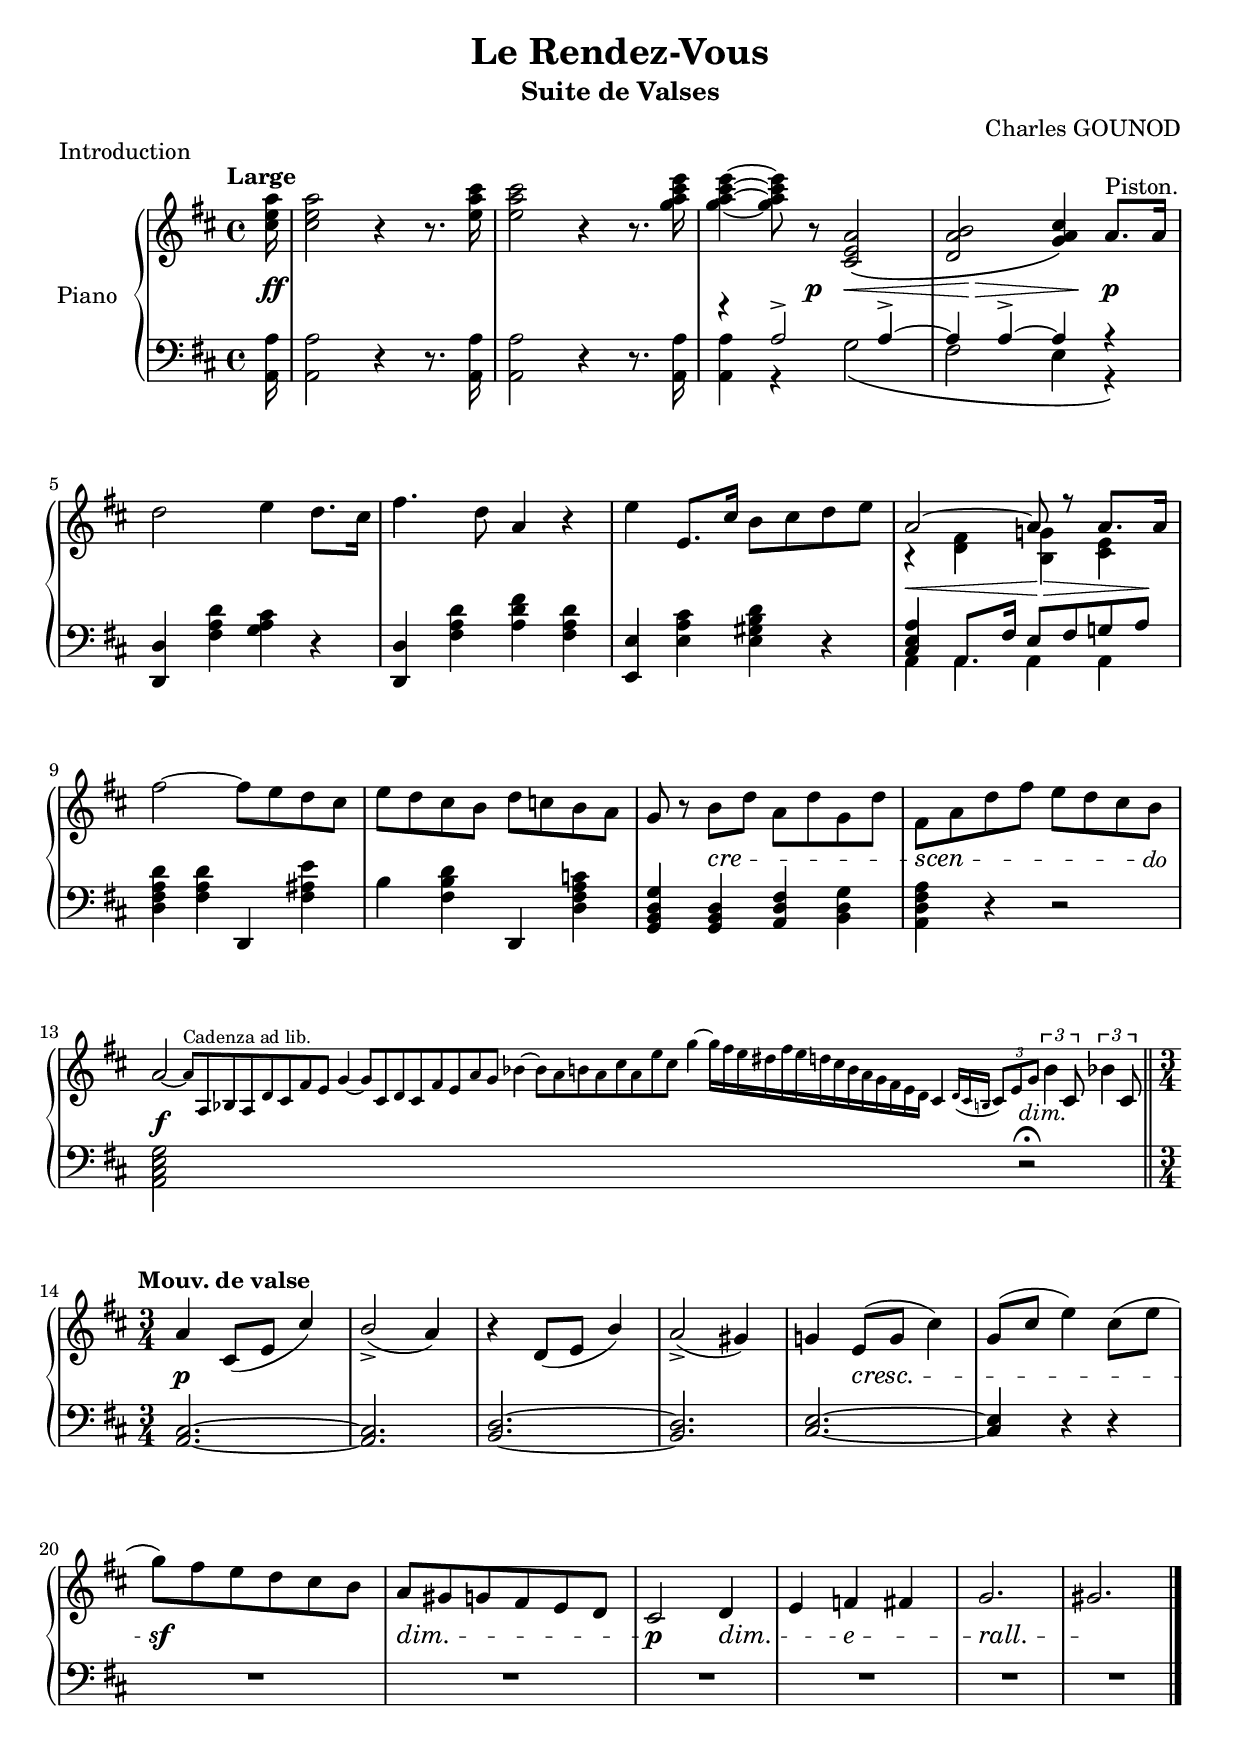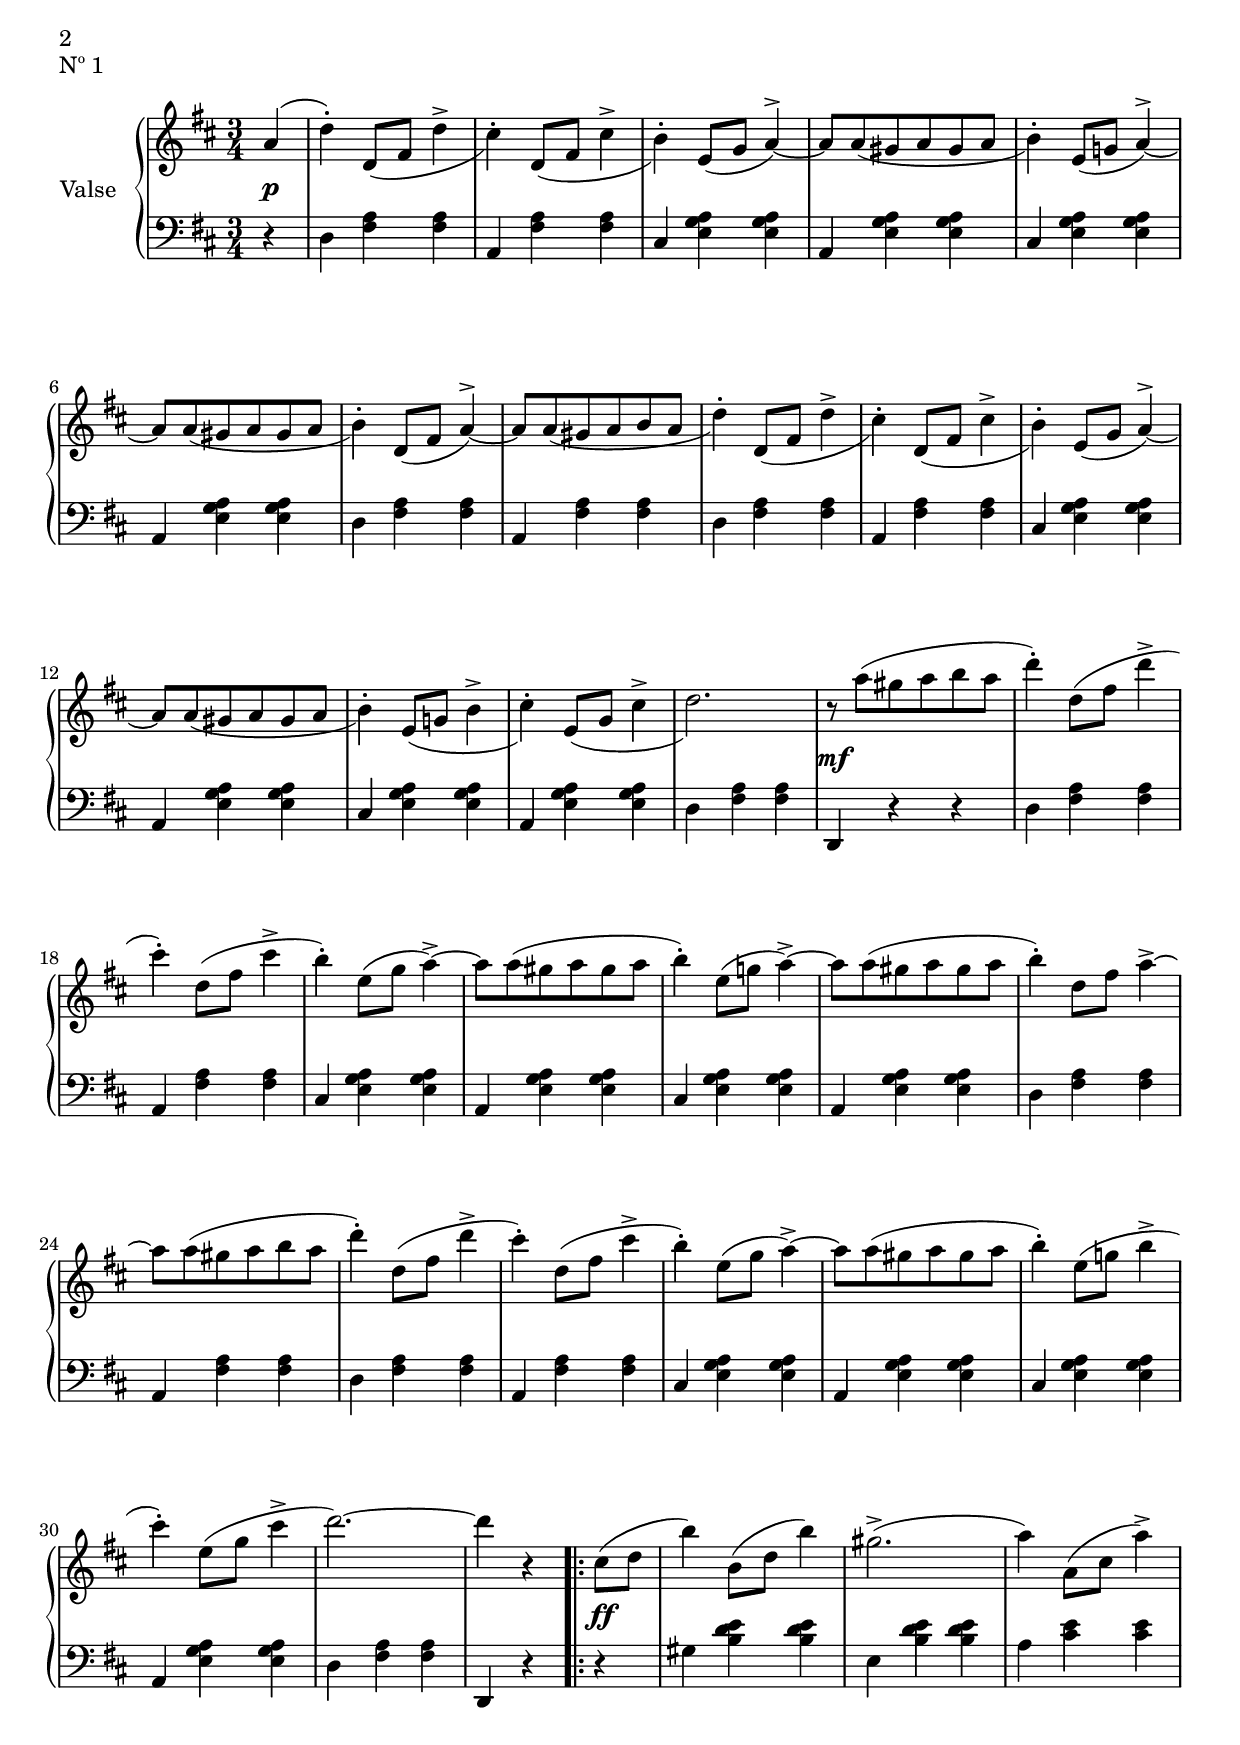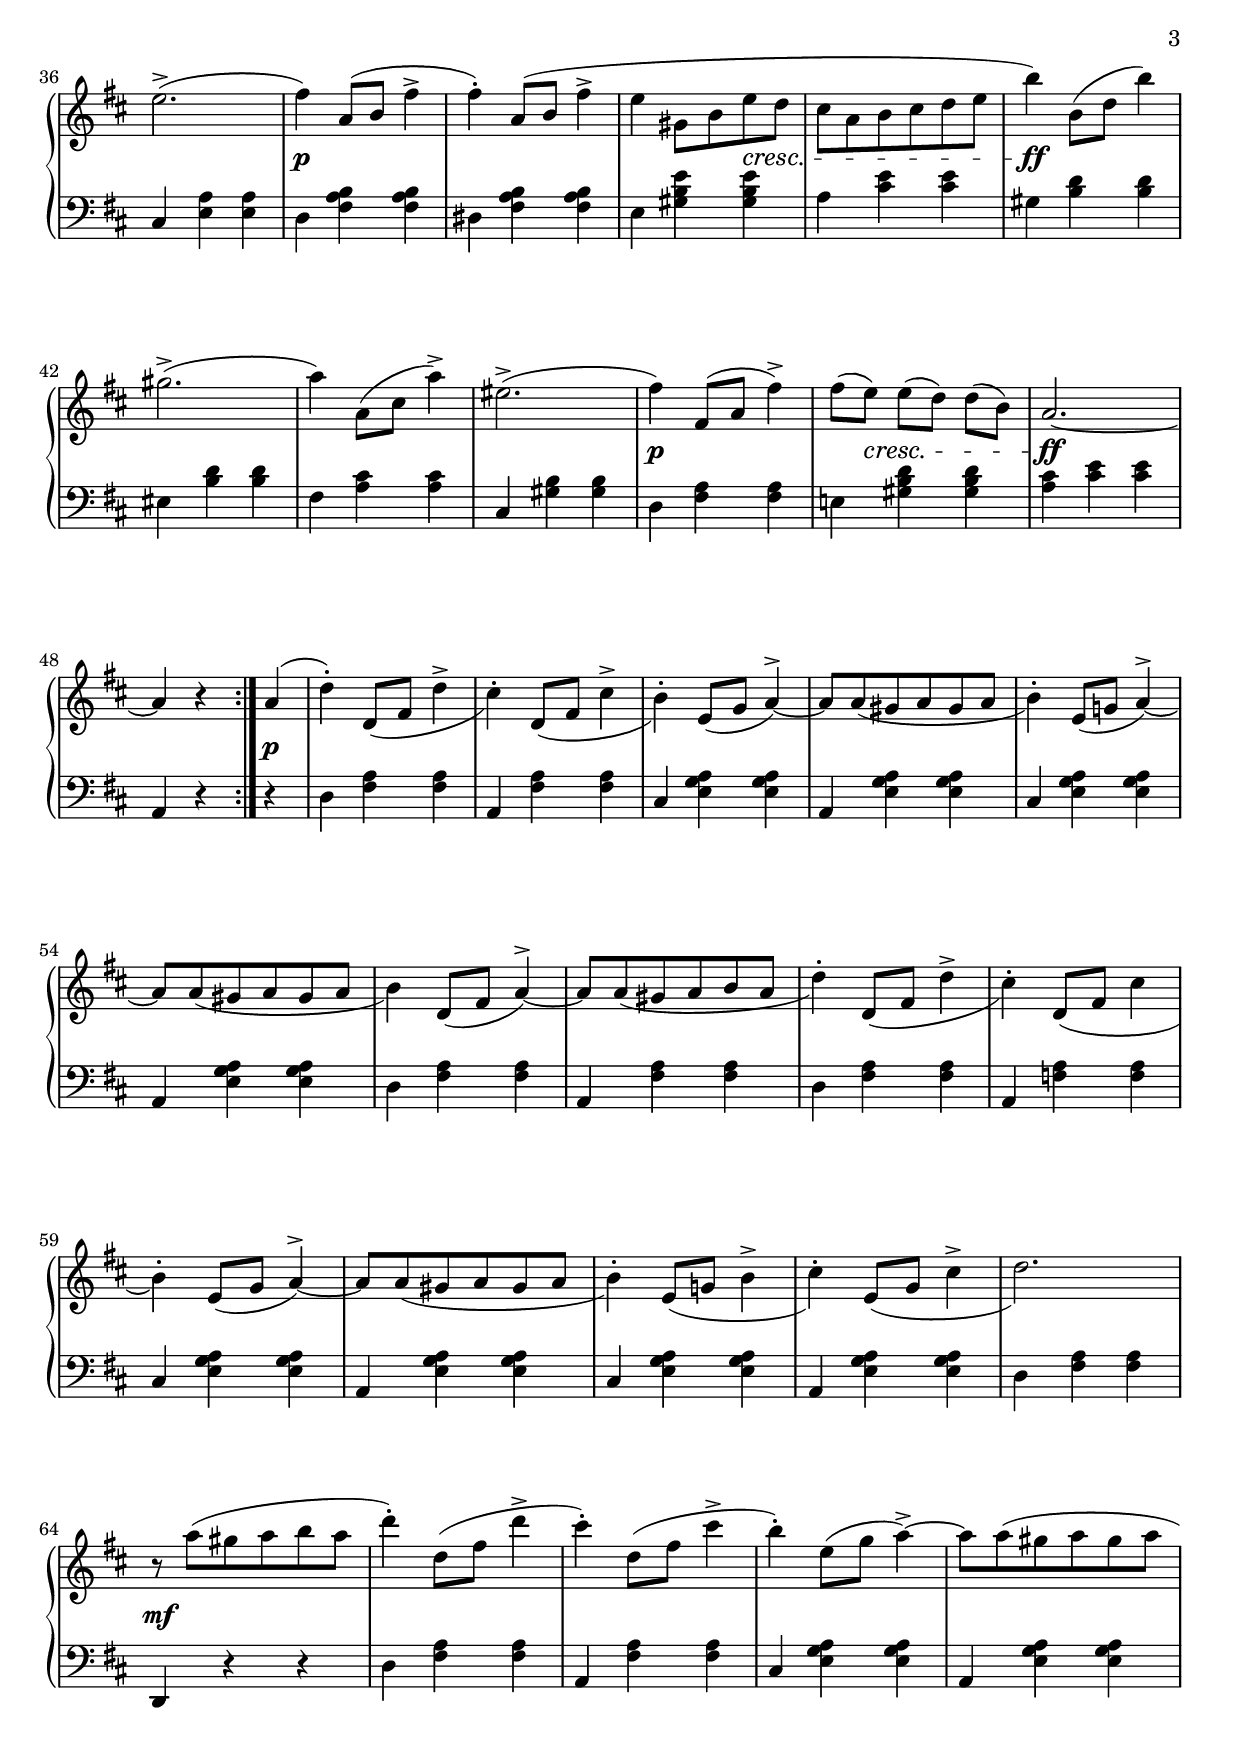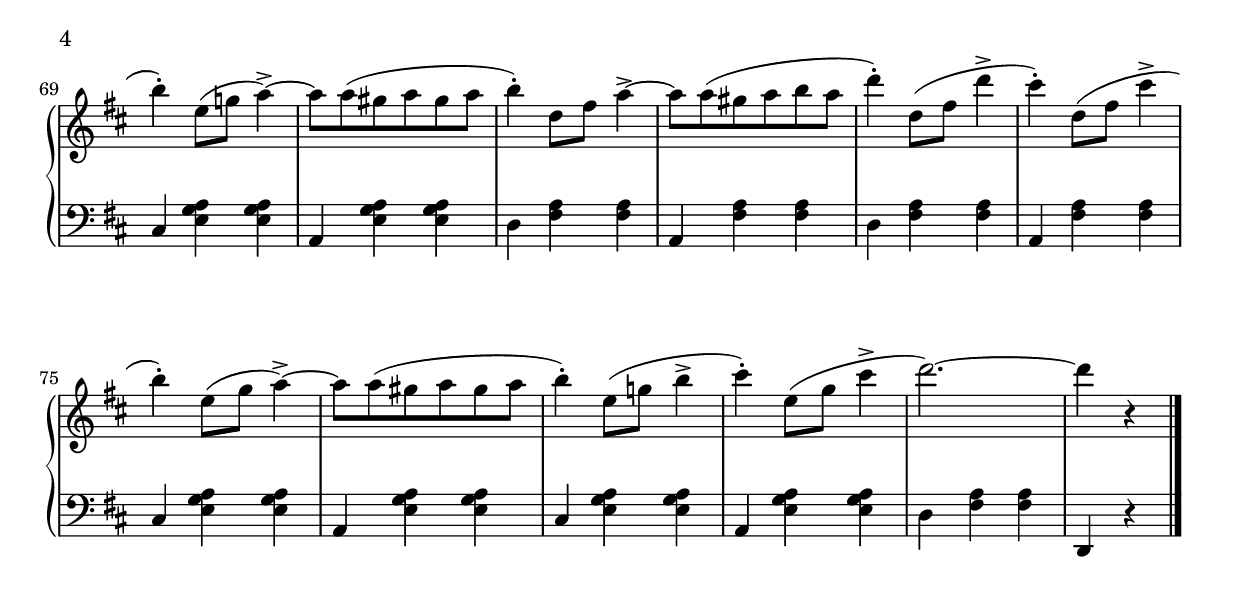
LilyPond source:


\version "2.19.30"

\paper {
   max-systems-per-page = 6
}

\header {
  title = "Le Rendez-Vous"
  subtitle = "Suite de Valses"
  composer = "Charles GOUNOD"

%  meter = "Tempo di Walz"
  % copyright = \markup \left-align \center-column {
  %   \line {
	 %  	"© 2015 Alberto Simões"}
  % 	\line {
  % 		\epsfile #Y #2 #"cc-by-sa.eps" "Licensed under a Creative Commons Attribution-ShareAlike 4.0 International License."
  % 	}
  % }
  % tagline = \markup \left-align \center-column {
  %   \line { "Thank you to Michael Gerdau, Abraham Lee and Brian Barker for proofreading."}
  % 	\line { "Original document from IMSLP (http://imslp.org)." }
  % 	\line { "Typeset with GNU LilyPond (http://lilypond.org)." }
  % }
}





introUpper = \relative c'' {
  \clef treble
  \key d \major
  \time 4/4

  \tempo "Large"
  %% page 1, line 1

  \partial 16 <cis e a>16 | 
  q2 r4 r8. <e a cis>16 |
  q2 r4 r8. <g a cis e>16 |
  q4 ~ q8 r <cis,, e a>2\( |
  <d a' b>2 <g a cis>4\) a8.[^\markup{Piston.} a16] |
  d2 e4 d8.[ cis16] |

  %% page 1, line 2
  fis4. d8 a4 r |
  e' e,8.[ cis'16] b8[ cis d e] |
  <<
    { \voiceOne a,2 ~ a8 r a8.[ a16] }
    \new Voice {
      \voiceTwo r4 <fis d> <g! b,> <e cis> 
    } >> \oneVoice
  fis'2 ~ fis8[ e d cis] |
  %%%%% MEASURE 10
  e[ d cis b] d[ c! b a] |

  %% page 1, line 3
  g8 r b[ d] a[ d g, d'] |
  fis,[ a d fis] e[ d cis b] |
  a2~   
  \magnifyMusic #(magstep -2) {
    \cadenzaOn
  a8[^\markup{Cadenza ad lib.} a, bes a d cis fis e]
  g4 ~ g8[ cis, d cis fis e a g] bes4 ~ bes8[ a b a cis a e' cis]
  g'4 ~ g16[ fis e dis fis e d cis b a g fis e d]
  cis4 \acciaccatura { d16[ cis b] } \tuplet 3/2 { cis8[ e g]} \cadenzaOff}
  \tuplet 3/2 { b4 cis,8 } \tuplet 3/2 { bes'4 cis,8 }  \bar "||"

  %% page 1, remaining line 4
  \time 3/4
  \tempo "Mouv. de valse" \stemUp
  a'4 cis,8[( e] cis'4) | b2_>( a4) | r d,8[( e] b'4) | a2_>( gis4) |
  %% page 1, line 5
  \stemNeutral
  g!4 e8[( g] cis4) | g8[( cis] e4) cis8[( e] | 
  g8[) fis e d cis b] | a[ gis g fis e d] | cis2 d4 | e f fis | g2. | gis \bar "."

}

introLower = \relative c {
  \clef bass
  \key d \major
  \time 4/4

  %% page 1, line 1
  \partial 16 <a a'>16 |
  q2 r4 r8. q16 |
  q2 r4 r8. q16 |
  <<
    { \voiceTwo q4 r g'2\( | fis e4 r \)}
    \new Voice {
      \voiceOne r4 a2-> a4-> ~ | a4 a4-> ~ a4 r 
    }
  >> \oneVoice
  <d,, d'>4 <fis' a d> <g a cis> r |

  %% page 1, line 2
  <d d,>4 <fis a d> <a d fis> <fis a d> |
  <e e,> <e a cis> <e gis b d> r |
  \mergeDifferentlyHeadedOn
  \mergeDifferentlyDottedOn
  << { \voiceOne <cis e a>4 a8.[ fis'16] e8[ fis g! a] }
   \new Voice { \voiceTwo a,4 a a a } >>
  \oneVoice
  <d fis a d>4 <fis a d> d, <fis' ais e'> |
  %%%%% MEASURE 10
  b4 <fis b d> d, <d' fis a c!> |

  %% page 1, line 3
  <g, b d g>4 <g b d> <a d fis> <b d g> |
  <a d fis a> r r2 |
  <a cis e g>2 s1 s1 s1 s1 s1 r2\fermata s8 \bar "||"
  %% page 1, remaining line 4
  \time 3/4
  <a cis>2. ~ | q | <b d>2. ~ | q |
  %% page 1, line 5
  \stemUp
  <cis e>2. ~ | <cis e>4 r r \repeat unfold 6 { | R1*3/4 } \bar "|."
}


do = #(make-dynamic-script (markup #:normal-text #:italic "do"))

%%%% DYNAMICS

introDynamics = {

  %% page 1, line 1
  \partial 16 s16\ff | s1 | s1 |
  s4. s8\p s8\< s4 s8 | s8 s8\> s8 s8 s8\! s8 s4\p | s1 |
  %% page 1, line 2
  s1 | s1 | s8\< s4. s8\> s4 s8\! | s1 | s1 |
  %% page 1, line 3
  \set crescendoSpanner = #'text
  \set crescendoText = \markup \italic "cre"
  s4 s4\< s2
  \set crescendoText = \markup \italic "scen"
  s4\< s2 s8 s8\do 
  \set crescendoSpanner = #'hairpin
  s2\f s1 s1 s1 s1 s1 s2^\markup{\italic dim.} s8 
  %% page 1, remaining line 4
  s2.\p s2. s2. s2.
  %% page 1, line 5
  \set crescendoSpanner = #'text
  \set decrescendoSpanner = #'text
  \set crescendoText = \markup \italic "cresc."
  \set decrescendoText = \markup \italic "dim."
  s4 s2\< s2. s2.\sf s2.\> s2\p s4\>
  \set decrescendoText = \markup \italic "e"
  s4 s4\> s4
  \set decrescendoText = \markup \italic "rall."
  s2.\> s2.\! \bar "|."

}

\score {
  \new PianoStaff <<
    \set PianoStaff.instrumentName = "Piano"
    \new Staff = "upper" \introUpper
    \new Dynamics = "Dynamics_pf" \introDynamics
    \new Staff = "lower" \introLower
  >>
  \layout { 
    \context {
      \Score
      \override SpacingSpanner.base-shortest-duration = #(ly:make-moment 1/12)
    }
    \set Score.doubleRepeatType = #":|.|:"
  }
  \header {
    piece = "Introduction"
  }
}



firstValseUpper = \relative c'' {
  \clef treble
  \key d \major
  \time 3/4

  %% page 1, line 1
  \partial 4 a4( | d-.) d,8[_( fis] d'4-> | cis4)-. d,8[_( fis] cis'4-> | b)-.
  e,8([ g] a4^>) ~ | a8[ a_( gis a gis a] | b4)-. e,8[( g!] a4)^> ~ |

  %% page 1, line 2
  a8[ a_( gis a gis a] | b4)-. d,8[_( fis] a4)^> ~ | a8[ a_( gis a b a] | d4)-.
  d,8[_( fis] d'4^> | cis)-. d,8[_( fis] cis'4^> | b4)-. e,8[_( g] a4)^> ~ |
  a8[ a_( gis a gis a] |

  %% page 1, line 3
  b4)-. e,8[_( g!] b4^> | cis4)-. e,8[_( g] cis4^> | d2.) |
  r8 a'8[^( gis a b a] | d4)-. d,8[^( fis] d'4^> | cis4)-.
  d,8[^( fis] cis'4^> | b)-. e,8[^( g] a4^>) ~ 

  %% page 1, line 4
  a8[ a^( gis a gis a] | b4)-. e,8[( g!] a4)^> ~ | a8[ a^( gis a gis a] | b4)-.
  d,8[ fis] a4^>~ | a8[ a^( gis a b a] | d4)-. d,8[( fis] d'4^> |

  % page 1, 5 line
  cis)-. d,8([ fis] cis'4^> | b)-. e,8[( g] a4)^> ~ |
  a8[ a( gis a gis a] | b4)-. e,8[( g!] b4^> | cis-.) 
  e,8[( g] cis4^> | d2.) ~ | d4 r 

  % page 1, 6 line
  \repeat volta 2 {
    cis,8[( d] | b'4) b,8([ d] b'4) | gis2.^>( | a4) a,8[( cis] a'4)^> |
    e2.^>( | fis4) a,8([ b] fis'4^> | fis)-. a,8[( b] fis'4^> |

    % page 2, 1 line
    e4 gis,8[ b e d] | cis[ a b cis d e] | b'4) b,8[( d] b'4) | gis2.^>( | a4)
    a,8([ cis] a'4)^> | eis2.^>( | fis4) fis,8[( a] fis'4^>) |

    % page 2, 2 line
    fis8[( e)] e[( d)] d[( b)] | a2. ~ | a4 r
  }
  a( | d)-. d,8_([ fis] d'4^> | cis-.) d,8[_( fis] cis'4^>|b)-.
  e,8([ g] a4)^> ~ | a8[ a_( gis a gis a] |

  % page 2, line 3
  b4)-. e,8[( g!] a4^>) ~ | a8[ a_( gis a gis a] | b4) d,8[( fis] a4)^> ~ |
  a8[ a_( gis a b a] | d4)-. d,8[_( fis] d'4^> | cis-.) d,8[_( fis] cis'4 | b4)-.
  e,8[( g] a4^>) ~ |

  %% page 2, line 4
  a8[ a_( gis a gis a] |  
  b4)-. e,8[_( g!] b4^> | cis4)-. e,8[_( g] cis4^> | d2.) |
  r8 a'8[^( gis a b a] | d4)-. d,8[^( fis] d'4^> | cis4)-.
  d,8[^( fis] cis'4^> |

  %% page 2, line 5
  b)-. e,8[^( g] a4^>) ~ 
  a8[ a^( gis a gis a] | b4)-. e,8[( g!] a4)^> ~ | a8[ a^( gis a gis a] | b4)-.
  d,8[ fis] a4^>~ | a8[ a^( gis a b a] | d4)-. d,8[( fis] d'4^> |

  % page 2, line 6
  cis)-. d,8([ fis] cis'4^> | b)-. e,8[( g] a4)^> ~ |
  a8[ a( gis a gis a] | b4)-. e,8[( g!] b4^> | cis-.) 
  e,8[( g] cis4^> | d2.) ~ | d4 r 


}

firstValseLower = \relative c {
  \clef bass
  \key d \major
  \time 3/4

  % 1 page, 1 line
  \partial 4 r4 |
  d4 <fis a> q | a, <fis' a> q | cis <e g a> q | a, <e' g a> q | cis <e g a> q |

  % 1 page, 2 line
  a, <e' g a> q | d <fis a> q | a, <fis' a> q | d <fis a> q | a, <fis' a> q |
  cis <e g a> q | a, <e' g a> q |

  % 1 page, 3 line
  cis <e g a> q | a, <e' g a> q | d < fis a> q | d, r r |
  d' <fis a> q | a, <fis' a> q | cis <e g a> q |

  % 1 page, 4 line
  a, <e' g a> q | cis <e g a> q | a, <e' g a> q | d <fis a> q | a, <fis' a> q |
  d <fis a> q |

  % 1 page, 5 line
  a, <fis' a> q|cis <e g a> q|a, <e' g a> q| cis <e g a> q|a, <e' g a> q|
  d <fis a> q | d, r 

  % 1 page, 6 line
  \repeat volta 2 {
    r | gis' <b d e> q | e, <b' d e> q | a <cis e> q |
    cis, <e a> q | d <fis a b> q | dis <fis a b> q |

    % page 2, line 1
    e4 <gis b e> q|a <cis e> q|gis <b d> q|eis, <b' d> q|fis <a cis> q|
    cis, <gis' b> q| d <fis a> q |

    % page 2, line 2
    e! <gis b d> q|<a cis> <cis e> q| a, r
  }
  r | d <fis a> q|a, <fis' a> q|cis <e g a> q|a, <e' g a> q |

  % page 2, line 3
  cis <e g a> q|a, <e' g a> q|d <fis a> q|a, <fis' a> q|d <fis a> q|
  a, <f' a> q|cis <e g a> q |

  % page 2, line 4
  a, <e' g a> q | cis <e g a> q | a, <e' g a> q | d < fis a> q | d, r r |
  d' <fis a> q | a, <fis' a> q | 

  % page 2, line 5
  cis <e g a> q | a, <e' g a> q | cis <e g a> q | a, <e' g a> q | d <fis a> q |
   a, <fis' a> q | d <fis a> q |

  % page 2, line 6
  a, <fis' a> q|cis <e g a> q|a, <e' g a> q| cis <e g a> q|a, <e' g a> q|
  d <fis a> q | d, r  \bar "|."
}



%%%% DYNAMICS

firstValseDynamics = {
  s4\p | \repeat unfold 15 { s2. } s2.\mf
  \repeat unfold 15 { s2. } s2 

  \repeat volta 2 {
    s4\ff s2. s2. s2. s2. s2.\p s2.
    \set crescendoSpanner = #'text
    \set crescendoText = \markup \italic "cresc."
    s4 s4 s4\< s2. s2.\ff s2. s2. s2. s2.\p
    s8 s8\< s2 s2.\ff s2
  }
  s4\p \repeat unfold 15 { s2. } s2.\mf
}

\score {
  \new PianoStaff <<
    \set PianoStaff.instrumentName = "Valse"
    \new Staff = "upper" \firstValseUpper
    \new Dynamics = "Dynamics_pf" \firstValseDynamics
    \new Staff = "lower" \firstValseLower
  >>
  \layout { 
    \context {
      \Score
      \override SpacingSpanner.base-shortest-duration = #(ly:make-moment 1/12)
    }
    \set Score.doubleRepeatType = #":|.|:"
  }
  \header {
    piece = "Nº 1"
  }
}



\score {
  \new PianoStaff <<
    \new Staff = "upper" {
      \introUpper
      \firstValseUpper
    }
    \new Dynamics = "Dynamics_pf" {
      \introDynamics
      \firstValseDynamics
    }
    \new Staff = "lower" {
      \introLower
      \firstValseLower
    }
  >>
  \midi {
    \tempo 4 = 72
  }
}